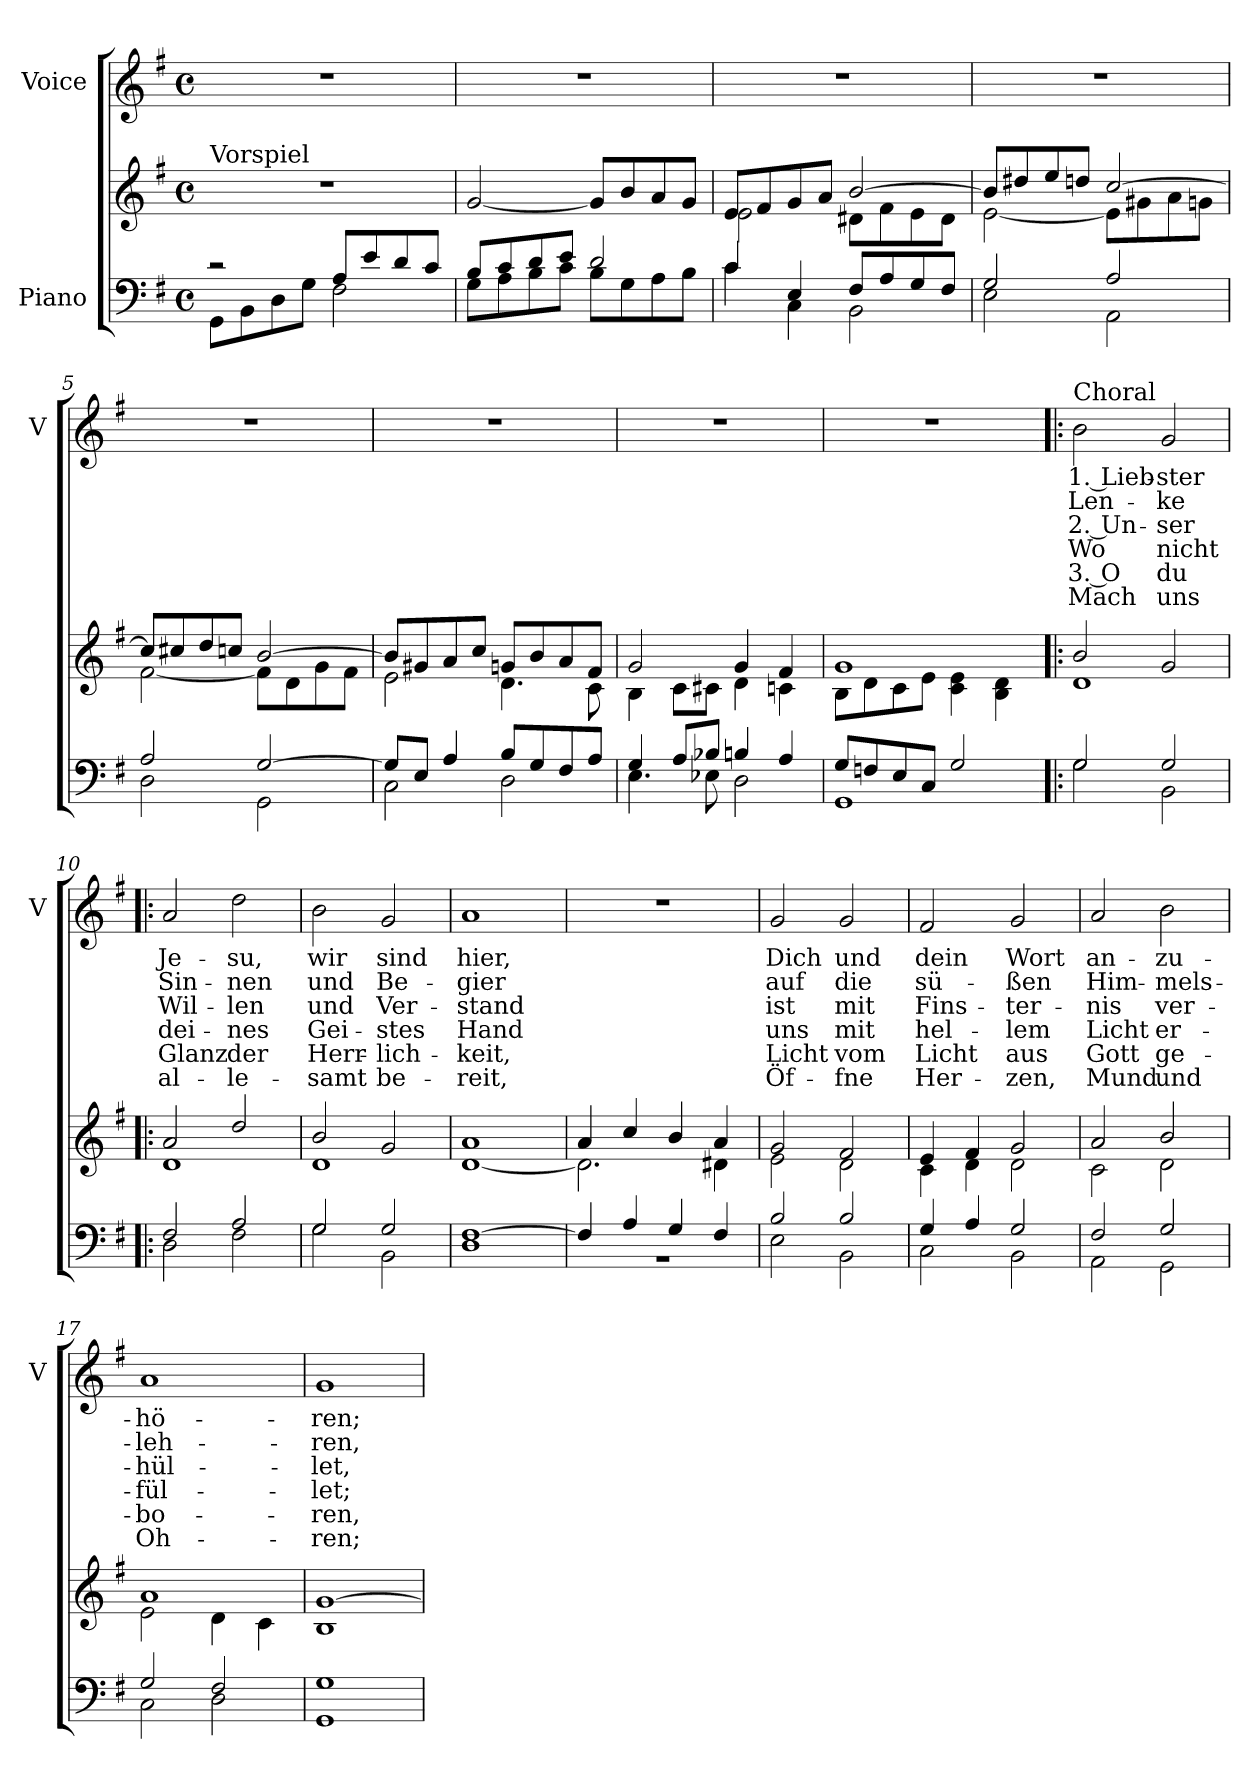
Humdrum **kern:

**kern	**kern	**kern	**text	**text	**text	**text	**text	**text
*part2	*part2	*part1	*part1	*part1	*part1	*part1	*part1	*part1
*staff3	*staff2	*staff1	*staff1	*staff1	*staff1	*staff1	*staff1	*staff1
*I"Piano	*	*I"Voice	*	*	*	*	*	*
*	*	*I'V	*	*	*	*	*	*
*clefF4	*clefG2	*clefG2	*	*	*	*	*	*
*k[f#]	*k[f#]	*k[f#]	*	*	*	*	*	*
*M4/4	*M4/4	*M4/4	*	*	*	*	*	*
*met(c)	*met(c)	*met(c)	*	*	*	*	*	*
=1	=1	=1	=1	=1	=1	=1	=1	=1
*^	*	*	*	*	*	*	*	*
!	!	!LO:TX:a:t=Vorspiel	!	!	!	!	!	!	!
2r	8GG\L	1r	1r	.	.	.	.	.	.
.	8BB\	.	.	.	.	.	.	.	.
.	8D\	.	.	.	.	.	.	.	.
.	8G\J	.	.	.	.	.	.	.	.
8A/L	2F#\	.	.	.	.	.	.	.	.
8e/	.	.	.	.	.	.	.	.	.
8d/	.	.	.	.	.	.	.	.	.
8c/J	.	.	.	.	.	.	.	.	.
=2	=2	=2	=2	=2	=2	=2	=2	=2	=2
8B/L	8G\L	[2g/	1r	.	.	.	.	.	.
8c/	8A\	.	.	.	.	.	.	.	.
8d/	8B\	.	.	.	.	.	.	.	.
8e/J	8c\J	.	.	.	.	.	.	.	.
2d/	8B\L	8g/L]	.	.	.	.	.	.	.
.	8G\	8b/	.	.	.	.	.	.	.
.	8A\	8a/	.	.	.	.	.	.	.
.	8B\J	8g/J	.	.	.	.	.	.	.
=3	=3	=3	=3	=3	=3	=3	=3	=3	=3
*	*	*^	*	*	*	*	*	*	*
4c/	4c\	8e/L	2e\	1r	.	.	.	.	.	.
.	.	8f#/	.	.	.	.	.	.	.	.
4E/	4C\	8g/	.	.	.	.	.	.	.	.
.	.	8a/J	.	.	.	.	.	.	.	.
8F#/L	2BB\	[2b/	8d#X\L	.	.	.	.	.	.	.
8A/	.	.	8f#\	.	.	.	.	.	.	.
8G/	.	.	8e\	.	.	.	.	.	.	.
8F#/J	.	.	8d#\J	.	.	.	.	.	.	.
=4	=4	=4	=4	=4	=4	=4	=4	=4	=4	=4
2G/	2E\	8b/L]	[2e\	1r	.	.	.	.	.	.
.	.	8dd#X/	.	.	.	.	.	.	.	.
.	.	8ee/	.	.	.	.	.	.	.	.
.	.	8ddn/J	.	.	.	.	.	.	.	.
2A/	2AA\	[2cc/	8e\L]	.	.	.	.	.	.	.
.	.	.	8g#X\	.	.	.	.	.	.	.
.	.	.	8a\	.	.	.	.	.	.	.
.	.	.	8gn\J	.	.	.	.	.	.	.
=5	=5	=5	=5	=5	=5	=5	=5	=5	=5	=5
2A/	2D\	8cc/L]	[2f#\	1r	.	.	.	.	.	.
.	.	8cc#X/	.	.	.	.	.	.	.	.
.	.	8dd/	.	.	.	.	.	.	.	.
.	.	8ccn/J	.	.	.	.	.	.	.	.
[2G/	2GG\	[2b/	8f#\L]	.	.	.	.	.	.	.
.	.	.	8d\	.	.	.	.	.	.	.
.	.	.	8g\	.	.	.	.	.	.	.
.	.	.	8f#\J	.	.	.	.	.	.	.
=6	=6	=6	=6	=6	=6	=6	=6	=6	=6	=6
8G/L]	2C\	8b/L]	2e\	1r	.	.	.	.	.	.
8E/J	.	8g#X/	.	.	.	.	.	.	.	.
4A/	.	8a/	.	.	.	.	.	.	.	.
.	.	8cc/J	.	.	.	.	.	.	.	.
8B/L	2D\	8gn/L	4.d\	.	.	.	.	.	.	.
8G/	.	8b/	.	.	.	.	.	.	.	.
8F#/	.	8a/	.	.	.	.	.	.	.	.
8A/J	.	8f#/J	8c\	.	.	.	.	.	.	.
=7	=7	=7	=7	=7	=7	=7	=7	=7	=7	=7
4G/	4.E\	2g/	4B\	1r	.	.	.	.	.	.
8A/L	.	.	8c\L	.	.	.	.	.	.	.
8B-X/J	8E-X\	.	8c#X\J	.	.	.	.	.	.	.
4Bn/	2D\	4g/	4d\	.	.	.	.	.	.	.
4A/	.	4f#/	4cn\	.	.	.	.	.	.	.
=8	=8	=8	=8	=8	=8	=8	=8	=8	=8	=8
8G/L	1GG	1g	8B\L	1r	.	.	.	.	.	.
8Fn/	.	.	8d\	.	.	.	.	.	.	.
8E/	.	.	8c\	.	.	.	.	.	.	.
8C/J	.	.	8e\J	.	.	.	.	.	.	.
2G/	.	.	4c\ 4e\	.	.	.	.	.	.	.
.	.	.	4B\ 4d\	.	.	.	.	.	.	.
!!LO:LB:g=z
=9|!:	=9|!:	=9|!:	=9|!:	=9|!:	=9|!:	=9|!:	=9|!:	=9|!:	=9|!:	=9|!:
!	!	!	!	!LO:TX:a:t=Choral	!	!	!	!	!	!
2G/	2G\	2b/	1d	2b\	1. Lieb-	Len-	2. Un-	Wo	3. O	Mach
2G/	2BB\	2g/	.	2g/	-ster	-ke	-ser	nicht	du	uns
=10	=10	=10	=10	=10	=10	=10	=10	=10	=10	=10
2F#/	2D\	2a/	1d	2a/	Je-	Sin-	Wil-	dei-	Glanz	al-
2A/	2F#\	2dd/	.	2dd\	-su,	-nen	-len	-nes	der	-le-
=11	=11	=11	=11	=11	=11	=11	=11	=11	=11	=11
2G/	2G\	2b/	1d	2b\	wir	und	und	Gei-	Herr-	-samt
2G/	2BB\	2g/	.	2g/	sind	Be-	Ver-	-stes	-lich-	be-
=12	=12	=12	=12	=12	=12	=12	=12	=12	=12	=12
[1F#	1D	1a	[1d	1a	hier,	-gier	-stand	Hand	-keit,	-reit,
=13	=13	=13	=13	=13	=13	=13	=13	=13	=13	=13
4F#/]	1r	4a/	2.d\]	1r	.	.	.	.	.	.
4A/	.	4cc/	.	.	.	.	.	.	.	.
4G/	.	4b/	.	.	.	.	.	.	.	.
4F#/	.	4a/	4d#X\	.	.	.	.	.	.	.
=14	=14	=14	=14	=14	=14	=14	=14	=14	=14	=14
2B/	2E\	2g/	2e\	2g/	Dich	auf	ist	uns	Licht	Öf-
2B/	2BB\	2f#/	2d\	2g/	und	die	mit	mit	vom	-fne
=15	=15	=15	=15	=15	=15	=15	=15	=15	=15	=15
4G/	2C\	4e/	4c\	2f#/	dein	sü-	Fins-	hel-	Licht	Her-
4A/	.	4f#/	4d\	.	.	.	.	.	.	.
2G/	2BB\	2g/	2d\	2g/	Wort	-ßen	-ter-	-lem	aus	-zen,
=16	=16	=16	=16	=16	=16	=16	=16	=16	=16	=16
2F#/	2AA\	2a/	2c\	2a/	an-	Him-	-nis	Licht	Gott	Mund
2G/	2GG\	2b/	2d\	2b\	-zu-	-mels-	ver-	er-	ge-	und
=17	=17	=17	=17	=17	=17	=17	=17	=17	=17	=17
2G/	2C\	1a	2e\	1a	-hö-	-leh-	-hül-	-fül-	-bo-	Oh-
2F#/	2D\	.	4d\	.	.	.	.	.	.	.
.	.	.	4c\	.	.	.	.	.	.	.
=18	=18	=18	=18	=18	=18	=18	=18	=18	=18	=18
1G	1GG	[1g	1B	1g	-ren;	-ren,	-let,	-let;	-ren,	-ren;
*v	*v	*	*	*	*	*	*	*	*	*
*	*v	*v	*	*	*	*	*	*	*
=	=	=	=	=	=	=	=	=
*-	*-	*-	*-	*-	*-	*-	*-	*-
